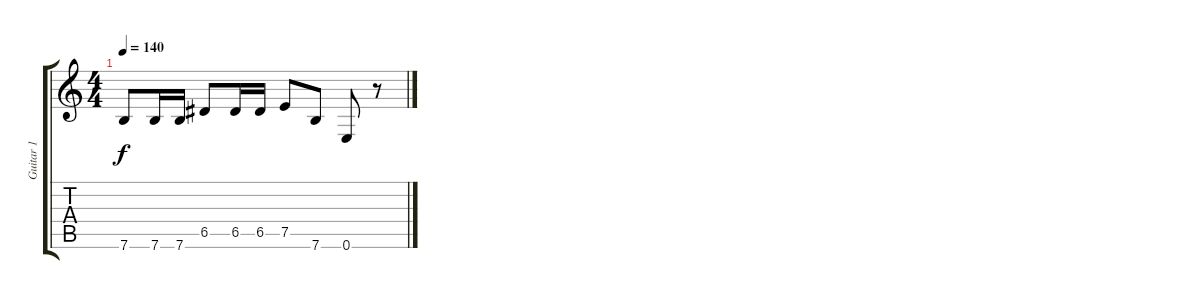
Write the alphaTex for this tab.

\track ("Guitar 1" "Guitar 1") {instrument distortionguitar}
\staff {score tabs}
\tuning (E4 B3 G3 D3 A2 E2) {hide}
\ts (4 4)
\tempo 140
\clef g2
\ks c
7.6.8{dy f} 7.6.16 7.6.16 6.5.8 6.5.16 6.5.16 7.5.8 7.6.8 0.6.8 r.8
